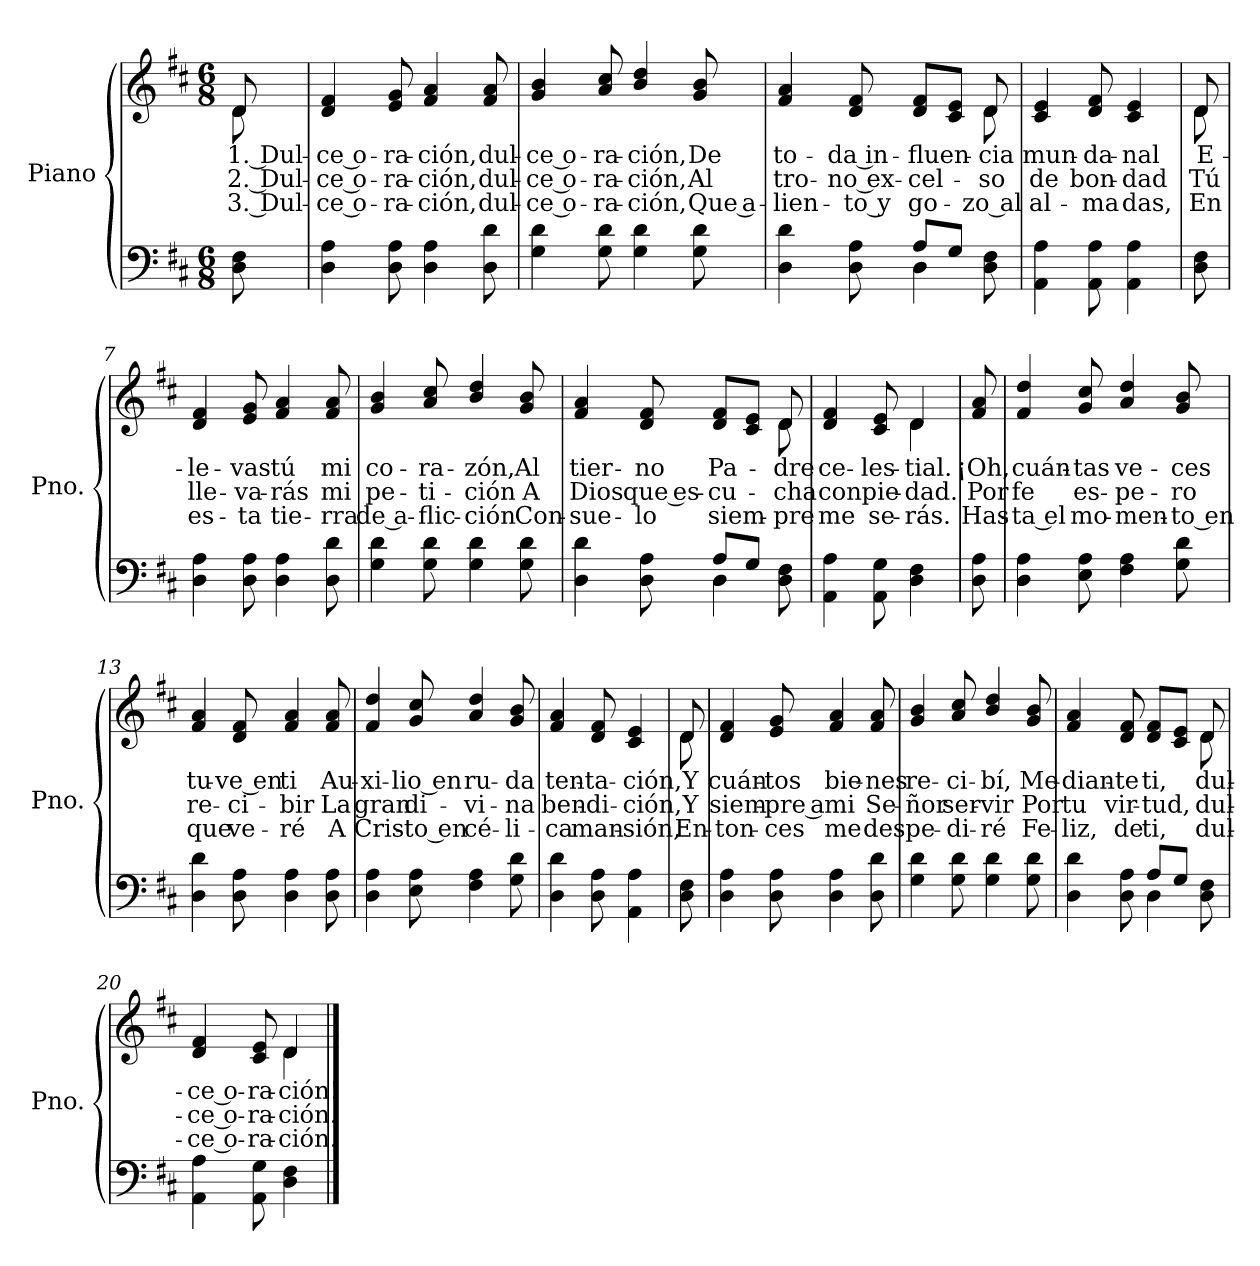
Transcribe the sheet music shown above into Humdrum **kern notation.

**kern	**kern	**text	**text	**text
*part1	*part1	*part1	*part1	*part1
*staff2	*staff1	*staff1	*staff1	*staff1
*I"Piano	*	*	*	*
*I'Pno.	*	*	*	*
*stria5	*stria5	*	*	*
*clefF4	*clefG2	*	*	*
*k[f#c#]	*k[f#c#]	*	*	*
*M6/8	*M6/8	*	*	*
=1	=1	=1	=1	=1
*	*^	*	*	*
8D\ 8F#\	8d/	8d\	1. Dul-	2. Dul-	3. Dul-
*	*v	*v	*	*	*
=2	=2	=2	=2	=2
4D\ 4A\	4d/ 4f#/	-ce o-	-ce o-	-ce o-
8D\ 8A\	8e/ 8g/	-ra-	-ra-	-ra-
4D\ 4A\	4f#/ 4a/	-ción,	-ción,	-ción,
8D\ 8d\	8f#/ 8a/	dul-	dul-	dul-
=3	=3	=3	=3	=3
4G\ 4d\	4g/ 4b/	-ce o-	-ce o-	-ce o-
8G\ 8d\	8a/ 8cc#/	-ra-	-ra-	-ra-
4G\ 4d\	4b/ 4dd/	-ción,	-ción,	-ción,
8G\ 8d\	8g/ 8b/	De	Al	Que a-
=4	=4	=4	=4	=4
*^	*^	*	*	*
4D\ 4d\	4.ryy	4f#/ 4a/	8ryy	to-	tro-	-lien-
*	*	*v	*v	*	*	*
8D\ 8A\	.	8d/ 8f#/	-da in-	-no ex-	-to y
8A/L	4D\	8d/ 8f#/L	-fluen-	-cel-	go-
8G/J	.	8c#/ 8e/J	.	.	.
*	*	*^	*	*	*
8D\ 8F#\	8ryy	8d/	8d\	-cia	-so	-zo al
*v	*v	*	*	*	*	*
*	*v	*v	*	*	*
=5	=5	=5	=5	=5
4AA\ 4A\	4c#/ 4e/	mun-	de	al-
8AA\ 8A\	8d/ 8f#/	-da-	bon-	-ma
4AA\ 4A\	4c#/ 4e/	-nal	-dad	das,
!!LO:LB:g=z
=6	=6	=6	=6	=6
*	*^	*	*	*
8D\ 8F#\	8d/	8d\	E-	Tú	En
*	*v	*v	*	*	*
=7	=7	=7	=7	=7
4D\ 4A\	4d/ 4f#/	-le-	lle-	es-
8D\ 8A\	8e/ 8g/	-vas	-va-	-ta
4D\ 4A\	4f#/ 4a/	tú	-rás	tie-
8D\ 8d\	8f#/ 8a/	mi	mi	-rra
=8	=8	=8	=8	=8
4G\ 4d\	4g/ 4b/	co-	pe-	de a-
8G\ 8d\	8a/ 8cc#/	-ra-	-ti-	-flic-
4G\ 4d\	4b/ 4dd/	-zón,	-ción	-ción
8G\ 8d\	8g/ 8b/	Al	A	Con-
=9	=9	=9	=9	=9
*^	*^	*	*	*
4D\ 4d\	4.ryy	4f#/ 4a/	8ryy	tier-	Dios	-sue-
*	*	*v	*v	*	*	*
8D\ 8A\	.	8d/ 8f#/	-no	que es-	-lo
8A/L	4D\	8d/ 8f#/L	Pa-	-cu-	siem-
8G/J	.	8c#/ 8e/J	.	.	.
*	*	*^	*	*	*
8D\ 8F#\	8ryy	8d/	8d\	-dre	-cha	-pre
*v	*v	*	*	*	*	*
=10	=10	=10	=10	=10	=10
4AA\ 4A\	4d/ 4f#/	4.ryy	ce-	con	me
8AA\ 8G\	8c#/ 8e/	.	-les-	pie-	se-
4D\ 4F#\	4d/	4d\	-tial.	-dad.	-rás.
*	*v	*v	*	*	*
!!LO:LB:g=z
=11	=11	=11	=11	=11
8D\ 8A\	8f#/ 8a/	¡Oh,	Por	Has-
=12	=12	=12	=12	=12
4D\ 4A\	4f#/ 4dd/	cuán-	fe	-ta el
8E\ 8A\	8g/ 8cc#/	-tas	es-	mo-
4F#\ 4A\	4a/ 4dd/	ve-	-pe-	-men-
8G\ 8d\	8g/ 8b/	-ces	-ro	-to en
=13	=13	=13	=13	=13
4D\ 4d\	4f#/ 4a/	tu-	re-	que
8D\ 8A\	8d/ 8f#/	-ve en	-ci-	ve-
4D\ 4A\	4f#/ 4a/	ti	-bir	-ré
8D\ 8A\	8f#/ 8a/	Au-	La	A
=14	=14	=14	=14	=14
4D\ 4A\	4f#/ 4dd/	-xi-	gran	Cris-
8E\ 8A\	8g/ 8cc#/	-lio en	di-	-to en
4F#\ 4A\	4a/ 4dd/	ru-	-vi-	cé-
8G\ 8d\	8g/ 8b/	-da	-na	-li-
=15	=15	=15	=15	=15
4D\ 4d\	4f#/ 4a/	ten-	ben-	-ca
8D\ 8A\	8d/ 8f#/	-ta-	-di-	man-
4AA\ 4A\	4c#/ 4e/	-ción,	-ción,	-sión,
!!LO:LB:g=z
=16	=16	=16	=16	=16
*	*^	*	*	*
8D\ 8F#\	8d/	8d\	Y	Y	En-
*	*v	*v	*	*	*
=17	=17	=17	=17	=17
4D\ 4A\	4d/ 4f#/	cuán-	siem-	-ton-
8D\ 8A\	8e/ 8g/	-tos	-pre a	-ces
4D\ 4A\	4f#/ 4a/	bie-	mi	me
8D\ 8d\	8f#/ 8a/	-nes	Se-	des-
=18	=18	=18	=18	=18
4G\ 4d\	4g/ 4b/	re-	-ñor	-pe-
8G\ 8d\	8a/ 8cc#/	-ci-	ser-	-di-
4G\ 4d\	4b/ 4dd/	-bí,	-vir	-ré
8G\ 8d\	8g/ 8b/	Me-	Por	Fe-
=19	=19	=19	=19	=19
*^	*^	*	*	*
4D\ 4d\	4.ryy	4f#/ 4a/	8ryy	-dian-	tu	-liz,
*	*	*v	*v	*	*	*
8D\ 8A\	.	8d/ 8f#/	-te	vir-	de
8A/L	4D\	8d/ 8f#/L	ti,	-tud,	ti,
8G/J	.	8c#/ 8e/J	.	.	.
*	*	*^	*	*	*
8D\ 8F#\	8ryy	8d/	8d\	dul-	dul-	dul-
*v	*v	*	*	*	*	*
=20	=20	=20	=20	=20	=20
4AA\ 4A\	4d/ 4f#/	4.ryy	-ce o-	-ce o-	-ce o-
8AA\ 8G\	8c#/ 8e/	.	-ra-	-ra-	-ra-
4D\ 4F#\	4d/	4d\	-ción!	-ción.	-ción.
*	*v	*v	*	*	*
==	==	==	==	==
*-	*-	*-	*-	*-
